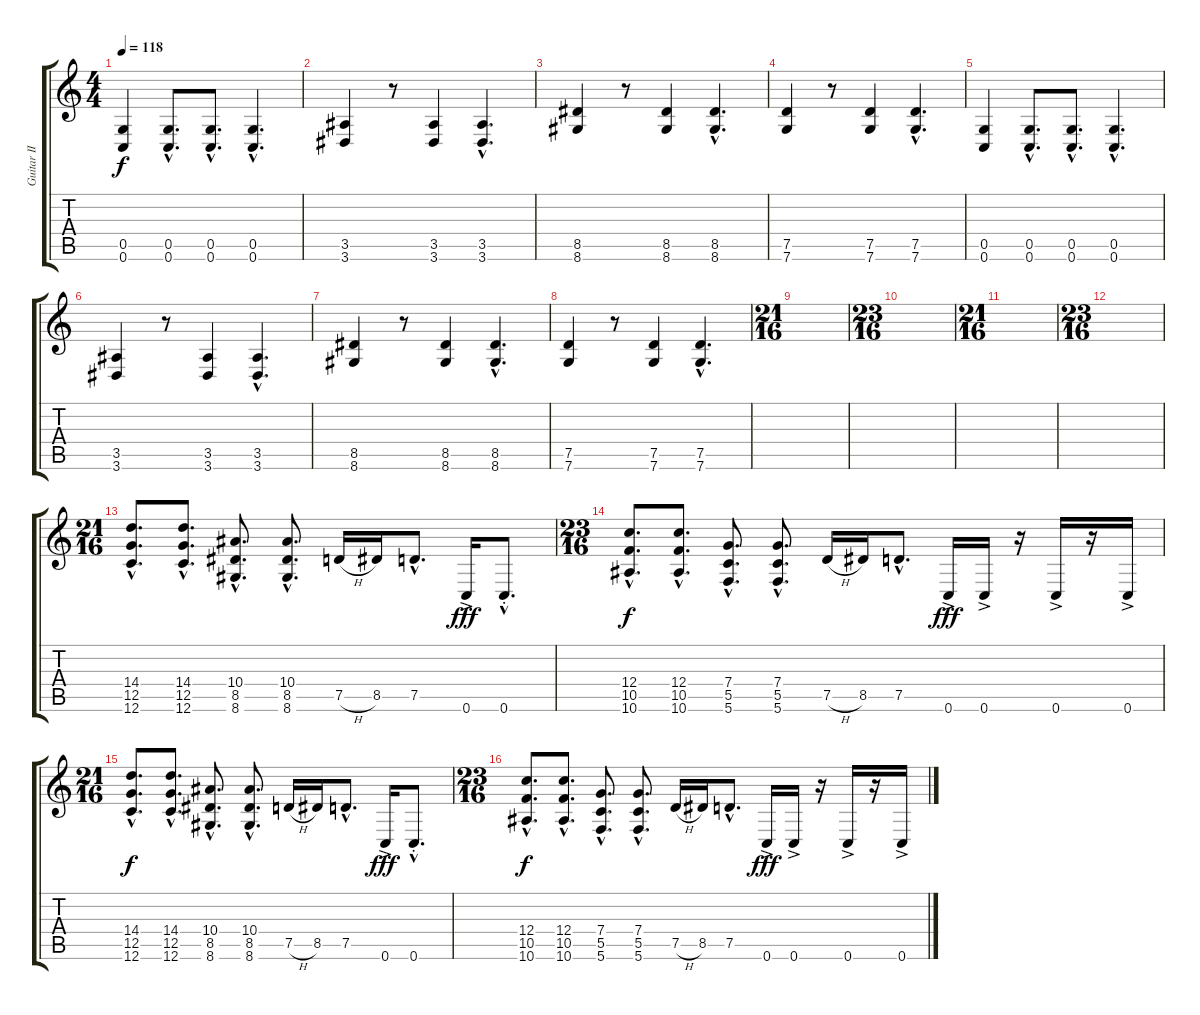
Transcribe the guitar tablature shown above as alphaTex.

\track ("Guitar II" "Guitar II") {instrument distortionguitar}
\staff {score tabs}
\tuning (D4 A3 F3 C3 G2 C2) {hide}
\ts (4 4)
\tempo 118
\clef g2
\ks c
(0.5 0.6).4{dy f volume 14 balance 8 instrument distortionguitar} (0.5{hac} 0.6{hac}).8{d} (0.5{hac} 0.6{hac}).8{d} (0.5{hac} 0.6{hac}).4{d} |
(3.5 3.6).4 r.8 (3.5 3.6).4 (3.5{hac} 3.6{hac}).4{d} |
(8.5 8.6).4 r.8 (8.5 8.6).4 (8.5{hac} 8.6{hac}).4{d} |
(7.5 7.6).4 r.8 (7.5 7.6).4 (7.5{hac} 7.6{hac}).4{d} |
(0.5 0.6).4 (0.5{hac} 0.6{hac}).8{d} (0.5{hac} 0.6{hac}).8{d} (0.5{hac} 0.6{hac}).4{d} |
(3.5 3.6).4 r.8 (3.5 3.6).4 (3.5{hac} 3.6{hac}).4{d} |
(8.5 8.6).4 r.8 (8.5 8.6).4 (8.5{hac} 8.6{hac}).4{d} |
(7.5 7.6).4 r.8 (7.5 7.6).4 (7.5{hac} 7.6{hac}).4{d} |
\ts (21 16)
|
\ts (23 16)
|
\ts (21 16)
|
\ts (23 16)
|
\ts (21 16)
(14.4{hac} 12.5{hac} 12.6{hac}).8{d volume 14 balance 14 instrument distortionguitar} (14.4{hac} 12.5{hac} 12.6{hac}).8{d} (10.4{hac} 8.5{hac} 8.6{hac}).8{d} (10.4{hac} 8.5{hac} 8.6{hac}).8{d} 7.5{h}.16 8.5.16 7.5{hac}.8{d} 0.6{ac}.16{dy fff} 0.6{hac st}.8{d} |
\ts (23 16)
(12.4{hac} 10.5{hac} 10.6{hac}).8{d dy f} (12.4{hac} 10.5{hac} 10.6{hac}).8{d} (7.4{hac} 5.5{hac} 5.6{hac}).8{d} (7.4{hac} 5.5{hac} 5.6{hac}).8{d} 7.5{h}.16 8.5.16 7.5{hac}.8{d} 0.6{ac}.16{dy fff} 0.6{ac}.16 r.16 0.6{ac}.16 r.16 0.6{ac}.16 |
\ts (21 16)
(14.4{hac} 12.5{hac} 12.6{hac}).8{d dy f volume 14 balance 14} (14.4{hac} 12.5{hac} 12.6{hac}).8{d} (10.4{hac} 8.5{hac} 8.6{hac}).8{d} (10.4{hac} 8.5{hac} 8.6{hac}).8{d} 7.5{h}.16 8.5.16 7.5{hac}.8{d} 0.6{ac}.16{dy fff} 0.6{hac st}.8{d} |
\ts (23 16)
(12.4{hac} 10.5{hac} 10.6{hac}).8{d dy f} (12.4{hac} 10.5{hac} 10.6{hac}).8{d} (7.4{hac} 5.5{hac} 5.6{hac}).8{d} (7.4{hac} 5.5{hac} 5.6{hac}).8{d} 7.5{h}.16 8.5.16 7.5{hac}.8{d} 0.6{ac}.16{dy fff} 0.6{ac}.16 r.16 0.6{ac}.16 r.16 0.6{ac}.16
